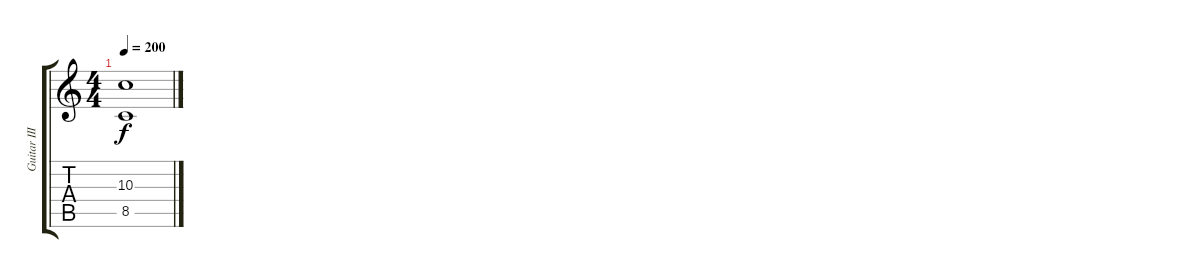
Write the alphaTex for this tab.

\track ("Guitar III" "Guitar III") {instrument overdrivenguitar}
\staff {score tabs}
\tuning (B3 Gb3 D3 A2 E2 B1) {hide}
\ts (4 4)
\tempo 200
\clef g2
\ks c
(10.3{t} 8.5{t}).1{dy f}
